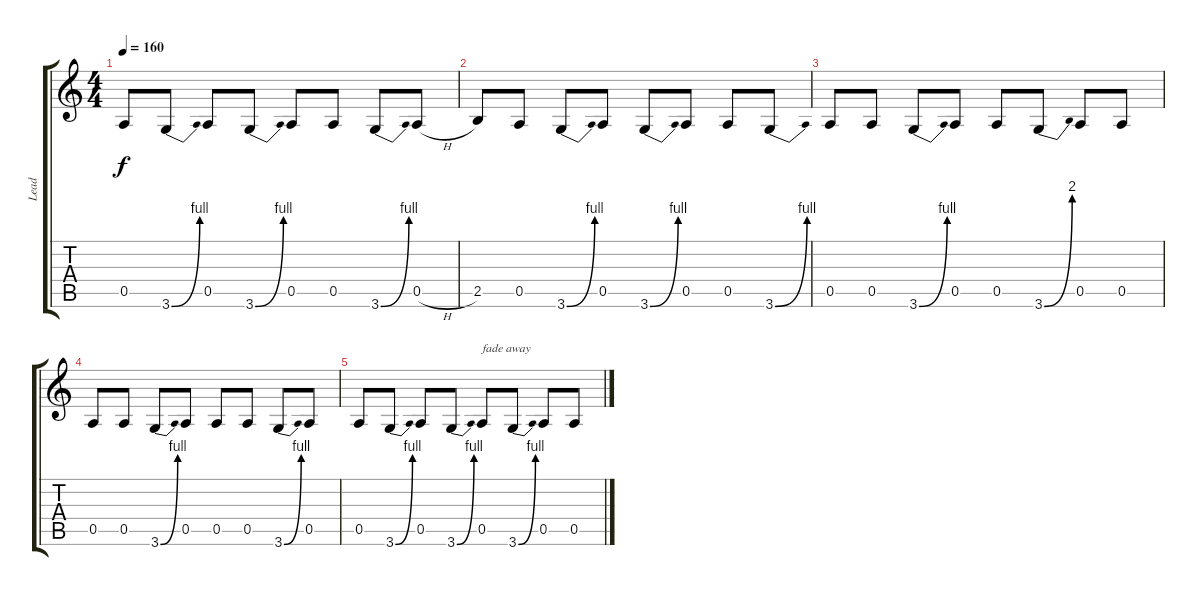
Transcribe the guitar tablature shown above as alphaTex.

\track ("Lead" "Lead") {instrument distortionguitar}
\staff {score tabs}
\tuning (E4 B3 G3 D3 A2 E2) {hide}
\ts (4 4)
\tempo 160
\clef g2
\ks c
0.5.8{dy f volume 11} 3.6{be (bend 0 0 60 4)}.8 0.5.8 3.6{be (bend 0 0 60 4)}.8 0.5.8 0.5.8 3.6{be (bend 0 0 60 4)}.8 0.5{h}.8 |
2.5.8{volume 8} 0.5.8 3.6{be (bend 0 0 60 4)}.8 0.5.8 3.6{be (bend 0 0 60 4)}.8 0.5.8 0.5.8 3.6{be (bend 0 0 60 4)}.8 |
0.5.8{volume 4} 0.5.8 3.6{be (bend 0 0 60 4)}.8 0.5.8 0.5.8 3.6{be (bend 0 0 60 8)}.8 0.5.8 0.5.8 |
0.5.8{volume 1} 0.5.8 3.6{be (bend 0 0 60 4)}.8 0.5.8 0.5.8 0.5.8 3.6{be (bend 0 0 60 4)}.8 0.5.8 |
0.5.8 3.6{be (bend 0 0 60 4)}.8 0.5.8 3.6{be (bend 0 0 60 4)}.8 0.5.8{txt "fade away"} 3.6{be (bend 0 0 60 4)}.8 0.5.8 0.5.8
